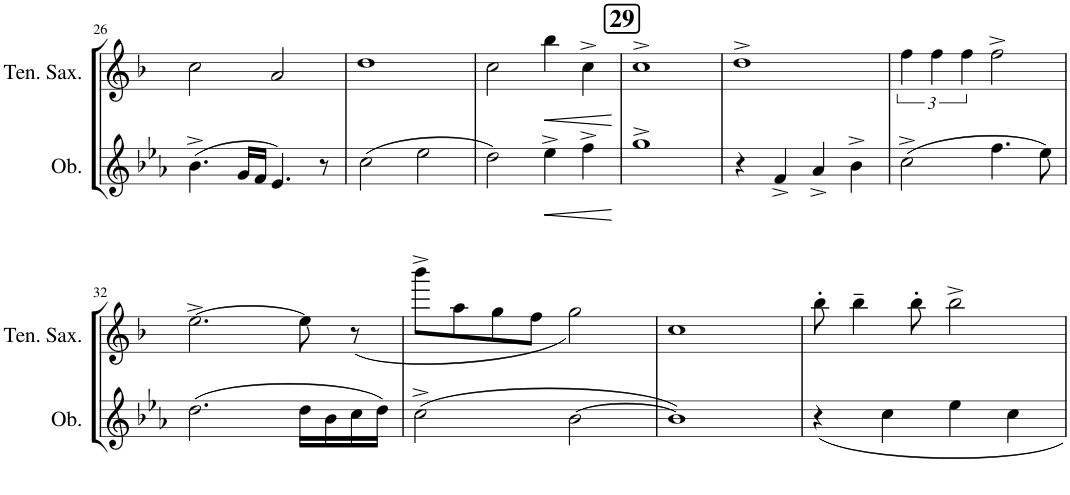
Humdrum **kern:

**kern	**dynam	**kern	**dynam
*part2	*part2	*part1	*part1
*staff2	*staff2	*staff1	*staff1
*I"Oboe	*	*I"Tenor Saxophone	*
*I'Ob.	*	*I'Ten. Sax.	*
!!LO:PB:g=z
*clefG2	*	*clefG2	*
*	*	*Trd8c14	*
*k[b-e-a-]	*	*k[b-]	*
*M4/4	*	*M4/4	*
*met(c)	*	*met(c)	*
=26	=26	=26	=26
(4.b-^\	.	2cc\	.
16g/LL	.	.	.
16f/JJ	.	.	.
4.e-/)	.	2a/	.
8r	.	.	.
=27	=27	=27	=27
(2cc\	.	1dd	.
2ee-\	.	.	.
=28	=28	=28	=28
2dd\)	.	2cc\	.
!	!LO:HP:b	!	!LO:HP:b
4ee-^\	<	4bb-\	<
4ff^\	.	4cc^\	.
.	[	.	[
!!LO:REH:place=s1:a:B:cj:fs=14:t=29
=29	=29	=29	=29
1gg^	.	1cc^	.
=30	=30	=30	=30
4r	.	1dd^	.
4f^/	.	.	.
4a-^/	.	.	.
4b-^\	.	.	.
=31	=31	=31	=31
(2cc^\	.	6ff\	.
.	.	6ff\	.
.	.	6ff\	.
4.ff\	.	2ff^\	.
8ee-\)	.	.	.
!!LO:LB:g=z
=32	=32	=32	=32
(2.dd\	.	[2.ee^\	.
16dd\LL	.	8ee\]	.
16b-\	.	.	.
16cc\	.	(8r	.
16dd\JJ)	.	.	.
=33	=33	=33	=33
(2cc^\	.	8bbb-^\L	.
.	.	8aa\	.
.	.	8gg\	.
.	.	8ff\J	.
[2b-\	.	2gg\)	.
=34	=34	=34	=34
1b-])	.	1cc	.
=35	=35	=35	=35
4r	.	8bb-'\	.
.	.	4bb-~\	.
4cc\	.	.	.
.	.	8bb-'\	.
4ee-\	.	2bb-^\	.
4cc\	.	.	.
=	=	=	=
*-	*-	*-	*-
